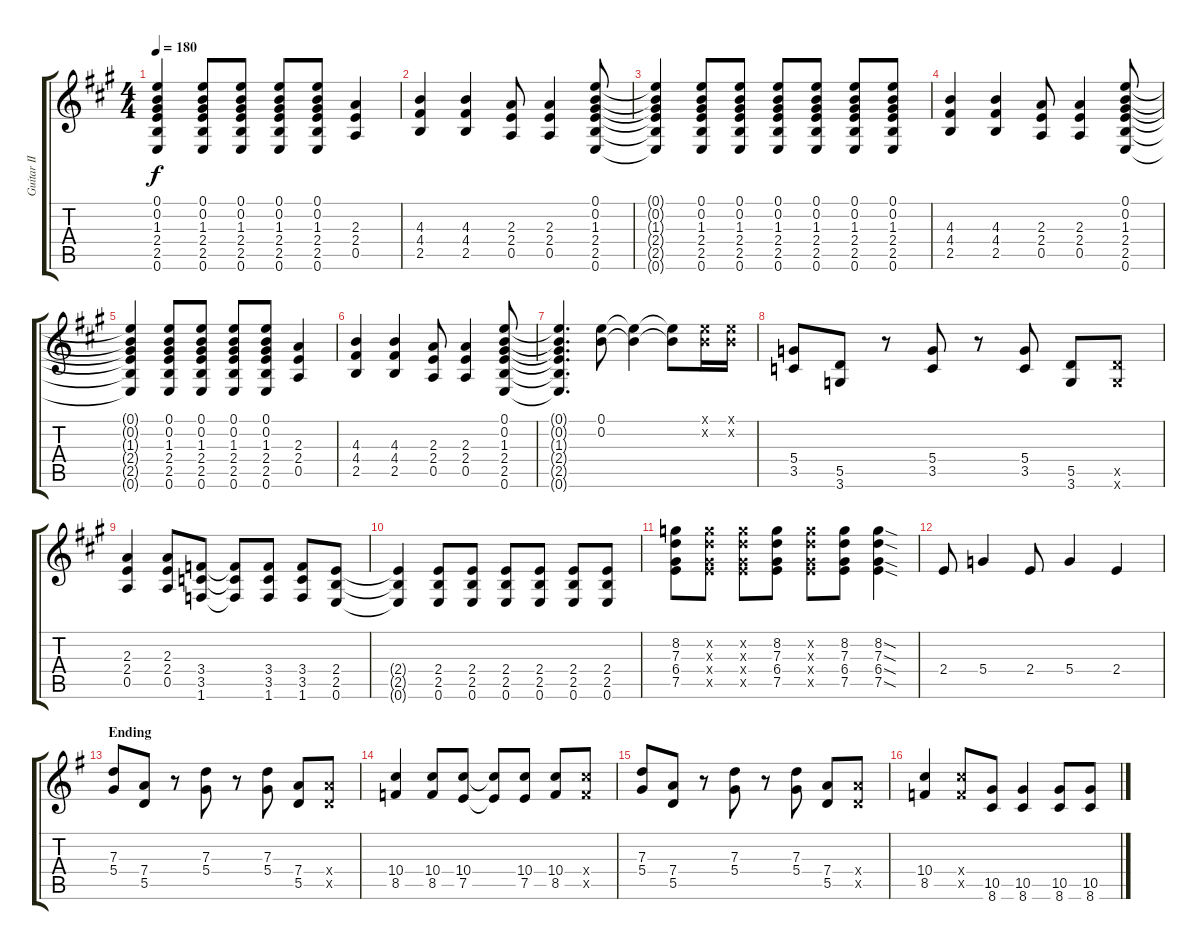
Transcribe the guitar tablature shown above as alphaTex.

\track ("Guitar II" "Guitar II") {instrument overdrivenguitar}
\staff {score tabs}
\tuning (E4 B3 G3 D3 A2 E2) {hide}
\ts (4 4)
\tempo 180
\clef g2
\ks a
(0.1{t} 0.2{t} 1.3{t} 2.4{t} 2.5{t} 0.6{t}).4{dy f} (0.1 0.2 1.3 2.4 2.5 0.6).8 (0.1 0.2 1.3 2.4 2.5 0.6).8 (0.1 0.2 1.3 2.4 2.5 0.6).8 (0.1 0.2 1.3 2.4 2.5 0.6).8 (2.3 2.4 0.5).4 |
(4.3 4.4 2.5).4 (4.3 4.4 2.5).4 (2.3 2.4 0.5).8 (2.3 2.4 0.5).4 (0.1 0.2 1.3 2.4 2.5 0.6).8 |
(0.1{t} 0.2{t} 1.3{t} 2.4{t} 2.5{t} 0.6{t}).4 (0.1 0.2 1.3 2.4 2.5 0.6).8 (0.1 0.2 1.3 2.4 2.5 0.6).8 (0.1 0.2 1.3 2.4 2.5 0.6).8 (0.1 0.2 1.3 2.4 2.5 0.6).8 (0.1 0.2 1.3 2.4 2.5 0.6).8 (0.1 0.2 1.3 2.4 2.5 0.6).8 |
(4.3 4.4 2.5).4 (4.3 4.4 2.5).4 (2.3 2.4 0.5).8 (2.3 2.4 0.5).4 (0.1 0.2 1.3 2.4 2.5 0.6).8 |
(0.1{t} 0.2{t} 1.3{t} 2.4{t} 2.5{t} 0.6{t}).4 (0.1 0.2 1.3 2.4 2.5 0.6).8 (0.1 0.2 1.3 2.4 2.5 0.6).8 (0.1 0.2 1.3 2.4 2.5 0.6).8 (0.1 0.2 1.3 2.4 2.5 0.6).8 (2.3 2.4 0.5).4 |
(4.3 4.4 2.5).4 (4.3 4.4 2.5).4 (2.3 2.4 0.5).8 (2.3 2.4 0.5).4 (0.1 0.2 1.3 2.4 2.5 0.6).8 |
(0.1{t} 0.2{t} 1.3{t} 2.4{t} 2.5{t} 0.6{t}).4{d} (0.1 0.2).8 (0.1{t} 0.2{t}).4 (0.1{t} 0.2{t}).8 (0.1{x} 0.2{x}).16 (0.1{x} 0.2{x}).16 |
(5.4 3.5).8 (5.5 3.6).8 r.8 (5.4 3.5).8 r.8 (5.4 3.5).8 (5.5 3.6).8 (5.5{x} 3.6{x}).8 |
(2.3 2.4 0.5).4 (2.3 2.4 0.5).8 (3.4 3.5 1.6).8 (3.4{t} 3.5{t} 1.6{t}).8 (3.4 3.5 1.6).8 (3.4 3.5 1.6).8 (2.4 2.5 0.6).8 |
(2.4{t} 2.5{t} 0.6{t}).4 (2.4 2.5 0.6).8 (2.4 2.5 0.6).8 (2.4 2.5 0.6).8 (2.4 2.5 0.6).8 (2.4 2.5 0.6).8 (2.4 2.5 0.6).8 |
(8.2 7.3 6.4 7.5).8 (8.2{x} 7.3{x} 6.4{x} 7.5{x}).8 (8.2{x} 7.3{x} 6.4{x} 7.5{x}).8 (8.2 7.3 6.4 7.5).8 (8.2{x} 7.3{x} 6.4{x} 7.5{x}).8 (8.2 7.3 6.4 7.5).8 (8.2{sod} 7.3{sod} 6.4{sod} 7.5{sod}).4 |
2.4.8 5.4.4 2.4.8 5.4.4 2.4.4 |
\section ("" "Ending")
\ks g
(7.3 5.4).8 (7.4 5.5).8 r.8 (7.3 5.4).8 r.8 (7.3 5.4).8 (7.4 5.5).8 (7.4{x} 5.5{x}).8 |
(10.4 8.5).4 (10.4 8.5).8 (10.4 7.5).8 (10.4{t} 7.5{t}).8 (10.4 7.5).8 (10.4 8.5).8 (10.4{x} 8.5{x}).8 |
(7.3 5.4).8 (7.4 5.5).8 r.8 (7.3 5.4).8 r.8 (7.3 5.4).8 (7.4 5.5).8 (7.4{x} 5.5{x}).8 |
(10.4 8.5).4 (10.4{x} 8.5{x}).8 (10.5 8.6).8 (10.5 8.6).4 (10.5 8.6).8 (10.5 8.6).8
